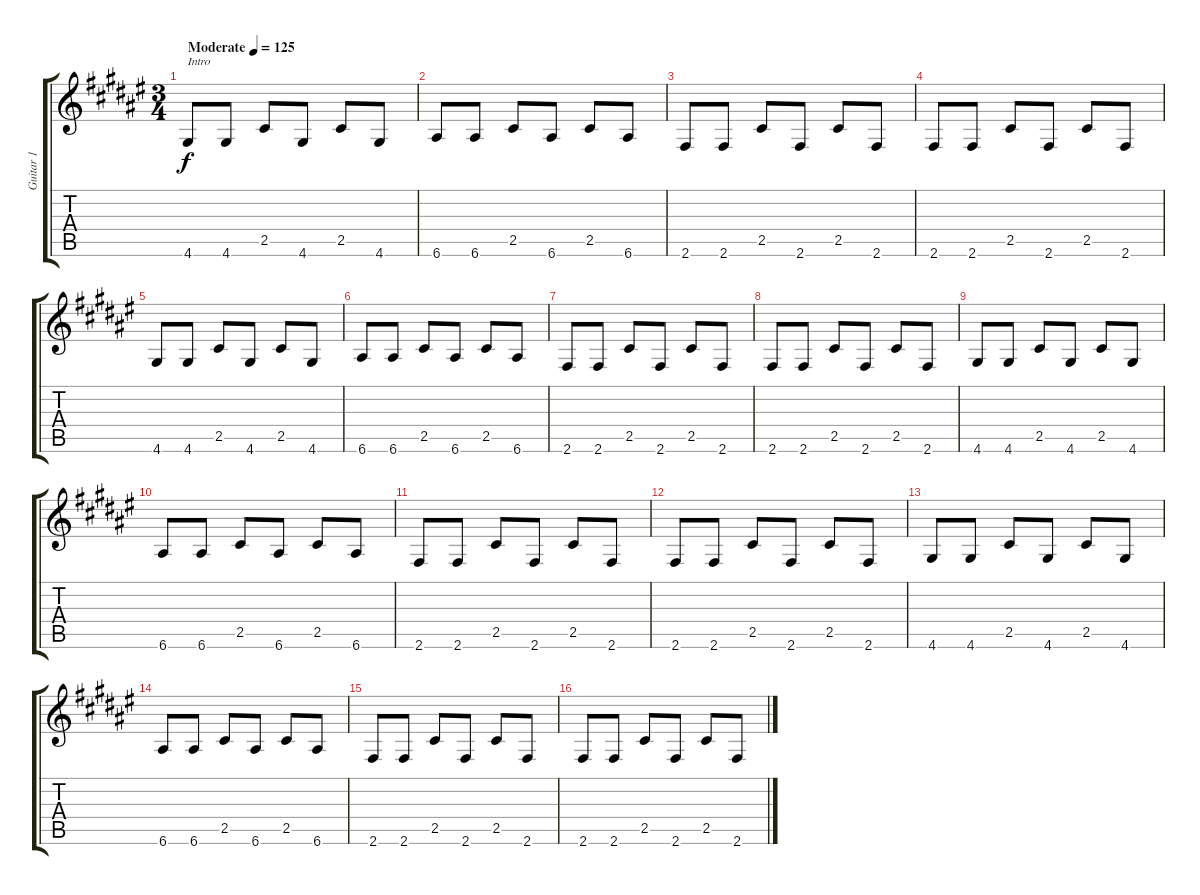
\track ("Guitar 1" "Guitar 1") {instrument electricguitarclean}
\staff {score tabs}
\tuning (E4 B3 Ab3 E3 B2 E2) {hide}
\ts (3 4)
\tempo (125 "Moderate")
\clef g2
\ks f#
4.6.8{txt "Intro" dy f instrument electricguitarclean} 4.6.8 2.5.8 4.6.8 2.5.8 4.6.8 |
6.6.8 6.6.8 2.5.8 6.6.8 2.5.8 6.6.8 |
2.6.8 2.6.8 2.5.8 2.6.8 2.5.8 2.6.8 |
2.6.8 2.6.8 2.5.8 2.6.8 2.5.8 2.6.8 |
4.6.8 4.6.8 2.5.8 4.6.8 2.5.8 4.6.8 |
6.6.8 6.6.8 2.5.8 6.6.8 2.5.8 6.6.8 |
2.6.8 2.6.8 2.5.8 2.6.8 2.5.8 2.6.8 |
2.6.8 2.6.8 2.5.8 2.6.8 2.5.8 2.6.8 |
4.6.8 4.6.8 2.5.8 4.6.8 2.5.8 4.6.8 |
6.6.8 6.6.8 2.5.8 6.6.8 2.5.8 6.6.8 |
2.6.8 2.6.8 2.5.8 2.6.8 2.5.8 2.6.8 |
2.6.8 2.6.8 2.5.8 2.6.8 2.5.8 2.6.8 |
4.6.8 4.6.8 2.5.8 4.6.8 2.5.8 4.6.8 |
6.6.8 6.6.8 2.5.8 6.6.8 2.5.8 6.6.8 |
2.6.8 2.6.8 2.5.8 2.6.8 2.5.8 2.6.8 |
2.6.8 2.6.8 2.5.8 2.6.8 2.5.8 2.6.8
